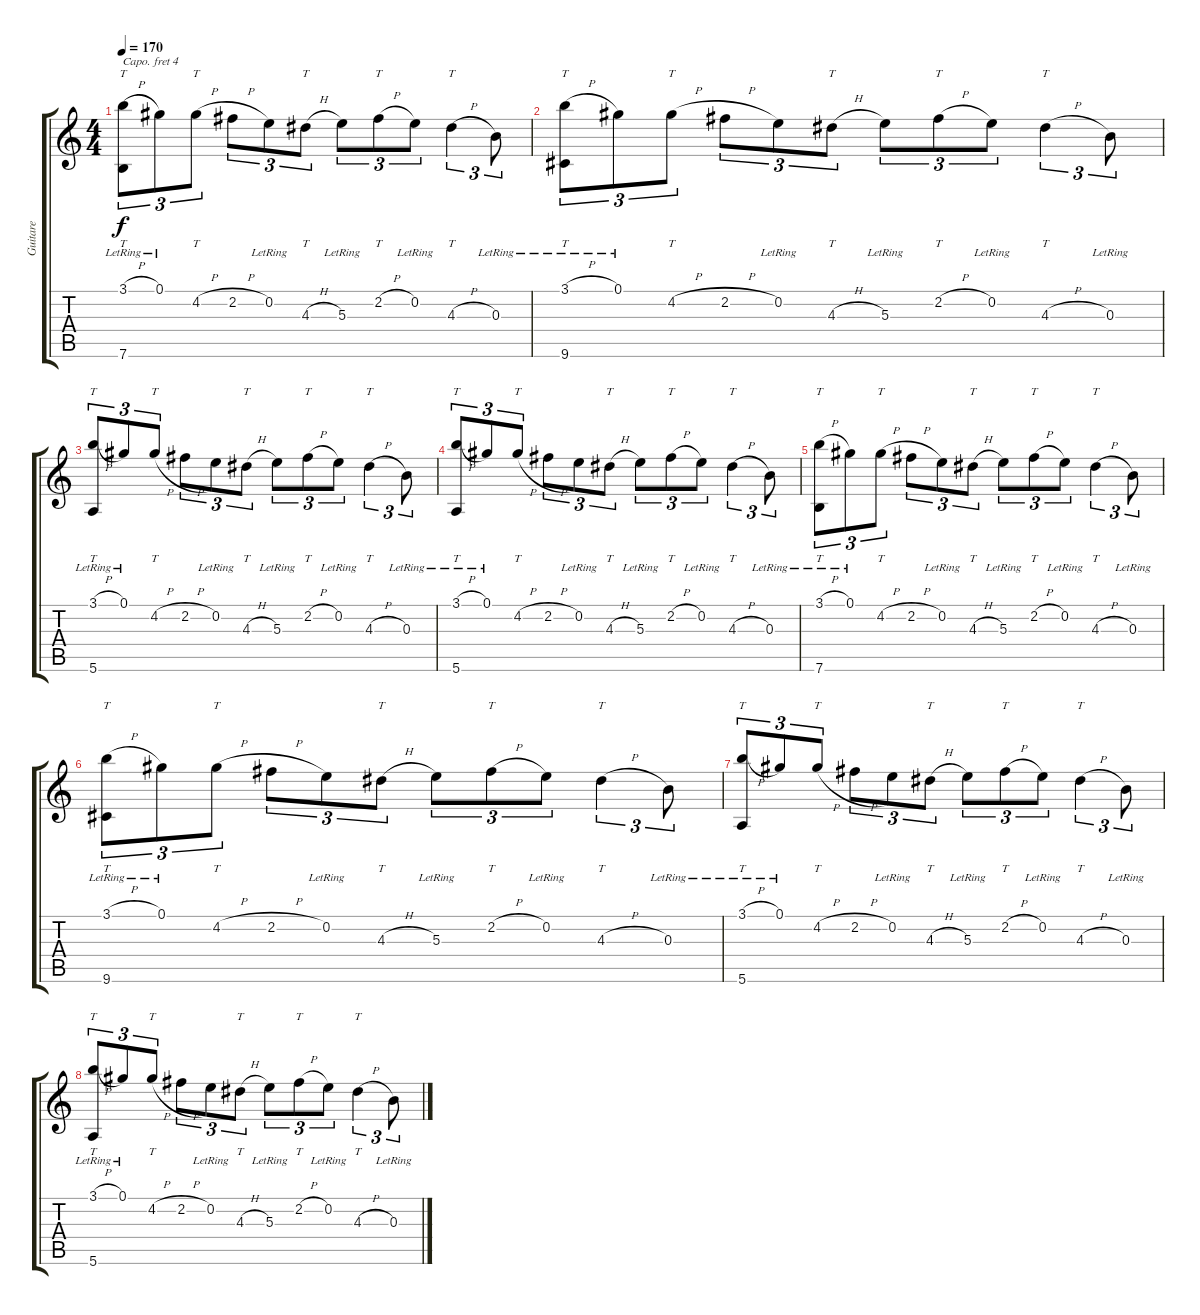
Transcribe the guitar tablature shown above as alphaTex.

\track ("Guitare" "Guitare") {instrument acousticguitarsteel}
\staff {score tabs}
\capo 4
\tuning (E4 C4 G3 C3 G2 C2) {hide}
\ts (4 4)
\tempo 170
\clef g2
\ks c
(3.1{h} 7.6{lr}).8{tt tu (3 2) dy f} 0.1{lr}.8{tu (3 2)} 4.2{h}.8{tt tu (3 2)} 2.2{h}.8{tu (3 2)} 0.2{lr}.8{tu (3 2)} 4.3{h}.8{tt tu (3 2)} 5.3{lr}.8{tu (3 2)} 2.2{h}.8{tt tu (3 2)} 0.2{lr}.8{tu (3 2)} 4.3{h}.4{tt tu (3 2)} 0.3{lr}.8{tu (3 2)} |
(3.1{h} 9.6{lr}).8{tt tu (3 2)} 0.1{lr}.8{tu (3 2)} 4.2{h}.8{tt tu (3 2)} 2.2{h}.8{tu (3 2)} 0.2{lr}.8{tu (3 2)} 4.3{h}.8{tt tu (3 2)} 5.3{lr}.8{tu (3 2)} 2.2{h}.8{tt tu (3 2)} 0.2{lr}.8{tu (3 2)} 4.3{h}.4{tt tu (3 2)} 0.3{lr}.8{tu (3 2)} |
(3.1{h} 5.6{lr}).8{tt tu (3 2)} 0.1{lr}.8{tu (3 2)} 4.2{h}.8{tt tu (3 2)} 2.2{h}.8{tu (3 2)} 0.2{lr}.8{tu (3 2)} 4.3{h}.8{tt tu (3 2)} 5.3{lr}.8{tu (3 2)} 2.2{h}.8{tt tu (3 2)} 0.2{lr}.8{tu (3 2)} 4.3{h}.4{tt tu (3 2)} 0.3{lr}.8{tu (3 2)} |
(3.1{h} 5.6{lr}).8{tt tu (3 2)} 0.1{lr}.8{tu (3 2)} 4.2{h}.8{tt tu (3 2)} 2.2{h}.8{tu (3 2)} 0.2{lr}.8{tu (3 2)} 4.3{h}.8{tt tu (3 2)} 5.3{lr}.8{tu (3 2)} 2.2{h}.8{tt tu (3 2)} 0.2{lr}.8{tu (3 2)} 4.3{h}.4{tt tu (3 2)} 0.3{lr}.8{tu (3 2)} |
(3.1{h} 7.6{lr}).8{tt tu (3 2)} 0.1{lr}.8{tu (3 2)} 4.2{h}.8{tt tu (3 2)} 2.2{h}.8{tu (3 2)} 0.2{lr}.8{tu (3 2)} 4.3{h}.8{tt tu (3 2)} 5.3{lr}.8{tu (3 2)} 2.2{h}.8{tt tu (3 2)} 0.2{lr}.8{tu (3 2)} 4.3{h}.4{tt tu (3 2)} 0.3{lr}.8{tu (3 2)} |
(3.1{h} 9.6{lr}).8{tt tu (3 2)} 0.1{lr}.8{tu (3 2)} 4.2{h}.8{tt tu (3 2)} 2.2{h}.8{tu (3 2)} 0.2{lr}.8{tu (3 2)} 4.3{h}.8{tt tu (3 2)} 5.3{lr}.8{tu (3 2)} 2.2{h}.8{tt tu (3 2)} 0.2{lr}.8{tu (3 2)} 4.3{h}.4{tt tu (3 2)} 0.3{lr}.8{tu (3 2)} |
(3.1{h} 5.6{lr}).8{tt tu (3 2)} 0.1{lr}.8{tu (3 2)} 4.2{h}.8{tt tu (3 2)} 2.2{h}.8{tu (3 2)} 0.2{lr}.8{tu (3 2)} 4.3{h}.8{tt tu (3 2)} 5.3{lr}.8{tu (3 2)} 2.2{h}.8{tt tu (3 2)} 0.2{lr}.8{tu (3 2)} 4.3{h}.4{tt tu (3 2)} 0.3{lr}.8{tu (3 2)} |
(3.1{h} 5.6{lr}).8{tt tu (3 2)} 0.1{lr}.8{tu (3 2)} 4.2{h}.8{tt tu (3 2)} 2.2{h}.8{tu (3 2)} 0.2{lr}.8{tu (3 2)} 4.3{h}.8{tt tu (3 2)} 5.3{lr}.8{tu (3 2)} 2.2{h}.8{tt tu (3 2)} 0.2{lr}.8{tu (3 2)} 4.3{h}.4{tt tu (3 2)} 0.3{lr}.8{tu (3 2)}
